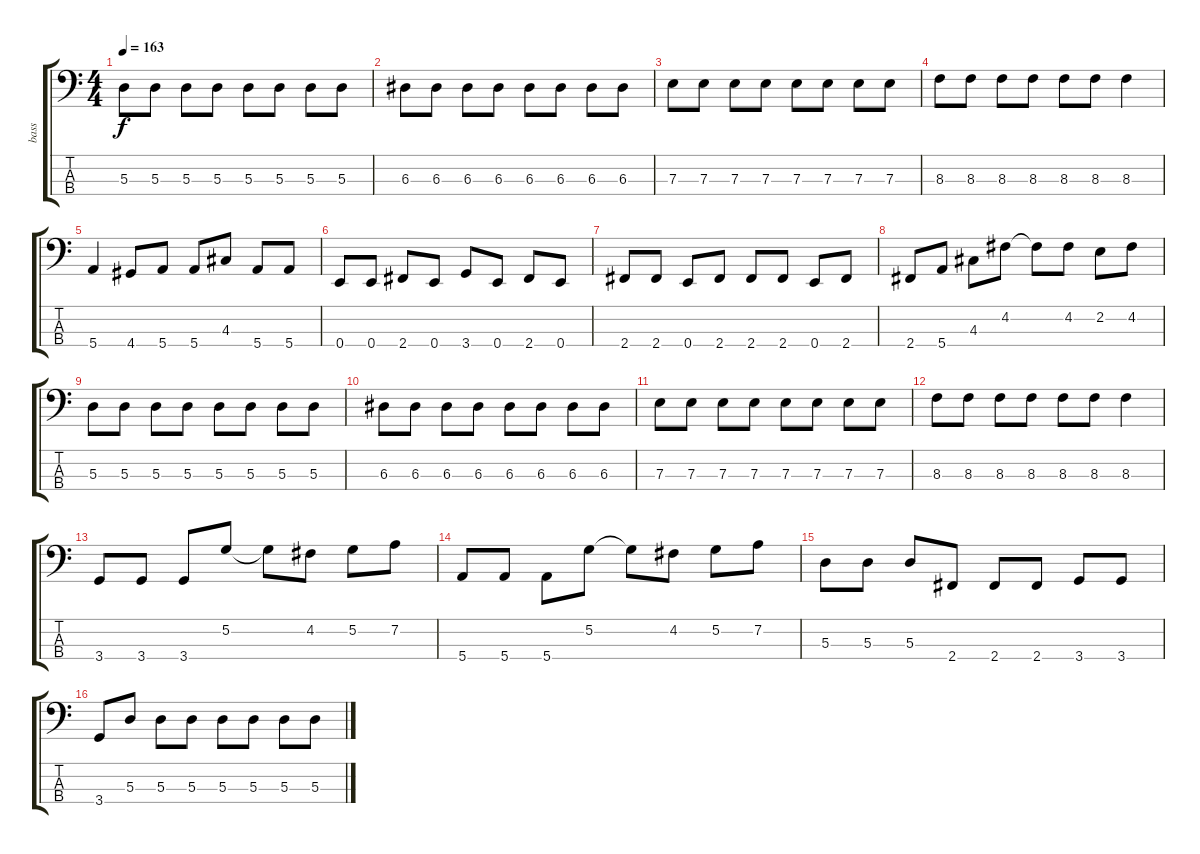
\track ("bass" "bass") {instrument electricbasspick}
\staff {score tabs}
\tuning (G2 D2 A1 E1) {hide}
\ts (4 4)
\tempo 163
\clef f4
\ks c
5.3.8{dy f} 5.3.8 5.3.8 5.3.8 5.3.8 5.3.8 5.3.8 5.3.8 |
6.3.8 6.3.8 6.3.8 6.3.8 6.3.8 6.3.8 6.3.8 6.3.8 |
7.3.8 7.3.8 7.3.8 7.3.8 7.3.8 7.3.8 7.3.8 7.3.8 |
8.3.8 8.3.8 8.3.8 8.3.8 8.3.8 8.3.8 8.3.4 |
5.4.4 4.4.8 5.4.8 5.4.8 4.3.8 5.4.8 5.4.8 |
0.4.8 0.4.8 2.4.8 0.4.8 3.4.8 0.4.8 2.4.8 0.4.8 |
2.4.8 2.4.8 0.4.8 2.4.8 2.4.8 2.4.8 0.4.8 2.4.8 |
2.4.8 5.4.8 4.3.8 4.2.8 4.2{t}.8 4.2.8 2.2.8 4.2.8 |
5.3.8 5.3.8 5.3.8 5.3.8 5.3.8 5.3.8 5.3.8 5.3.8 |
6.3.8 6.3.8 6.3.8 6.3.8 6.3.8 6.3.8 6.3.8 6.3.8 |
7.3.8 7.3.8 7.3.8 7.3.8 7.3.8 7.3.8 7.3.8 7.3.8 |
8.3.8 8.3.8 8.3.8 8.3.8 8.3.8 8.3.8 8.3.4 |
3.4.8 3.4.8 3.4.8 5.2.8 5.2{t}.8 4.2.8 5.2.8 7.2.8 |
5.4.8 5.4.8 5.4.8 5.2.8 5.2{t}.8 4.2.8 5.2.8 7.2.8 |
5.3.8 5.3.8 5.3.8 2.4.8 2.4.8 2.4.8 3.4.8 3.4.8 |
3.4.8 5.3.8 5.3.8 5.3.8 5.3.8 5.3.8 5.3.8 5.3.8
